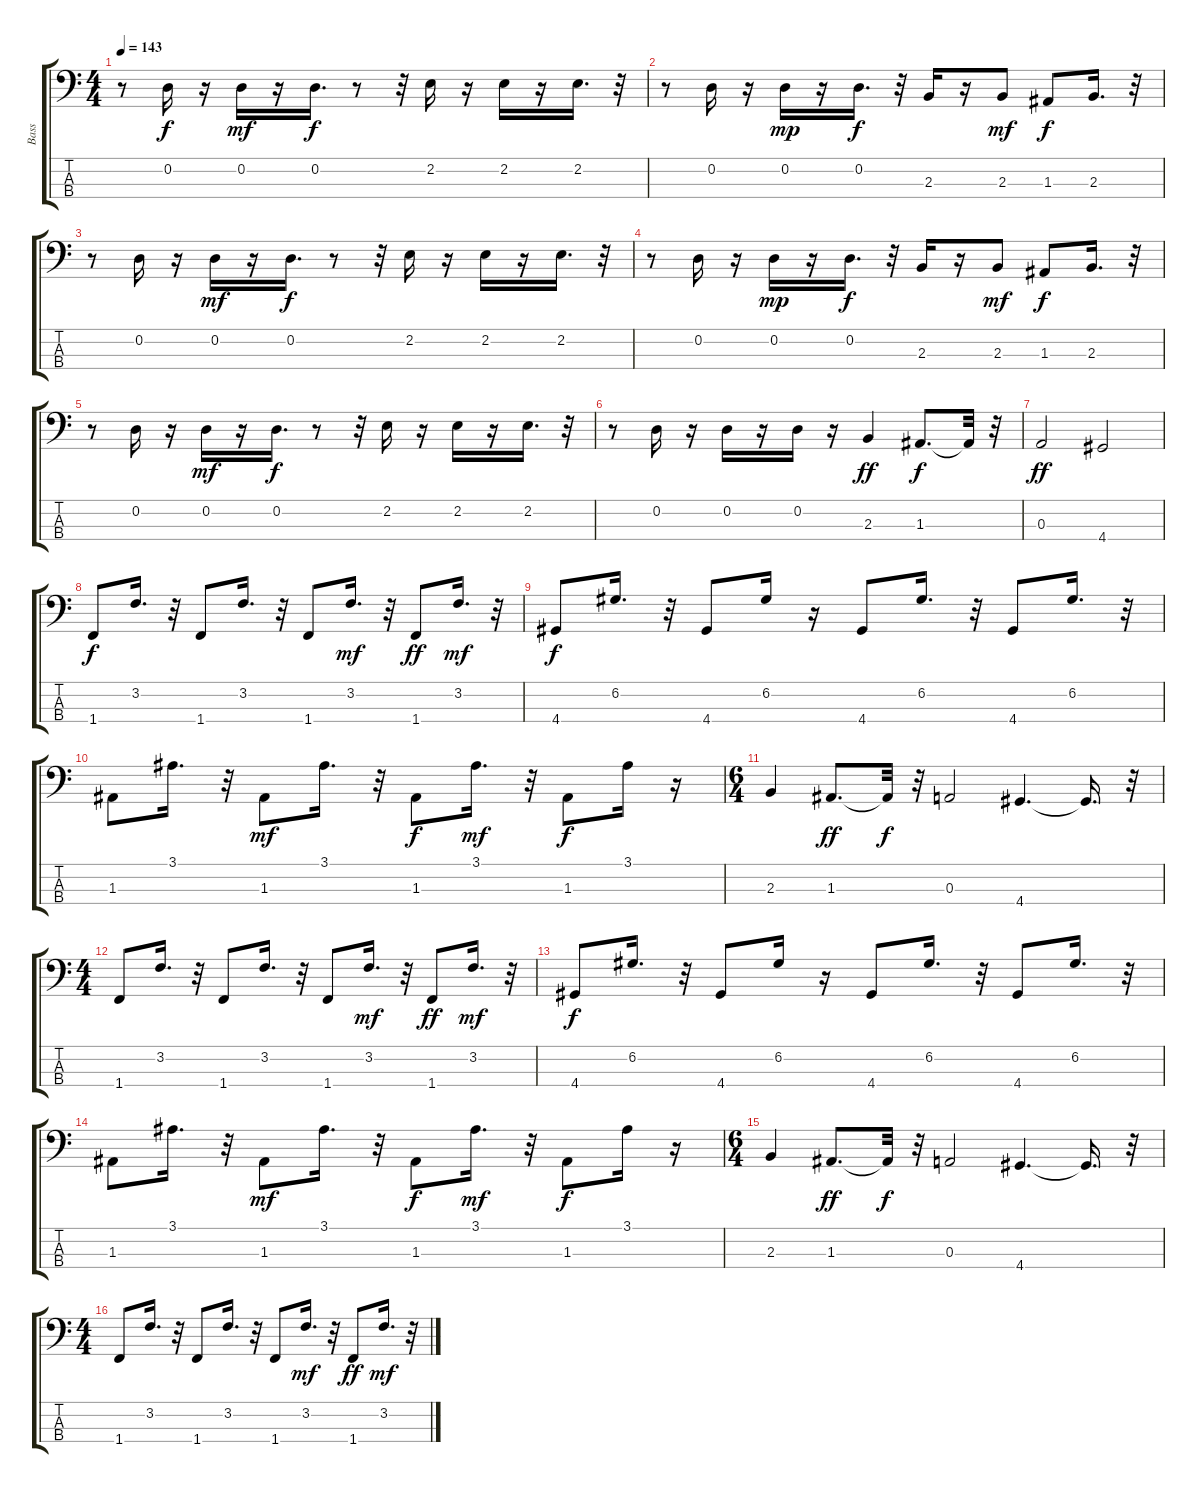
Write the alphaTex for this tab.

\track ("Bass" "Bass") {instrument electricbassfinger}
\staff {score tabs}
\tuning (G2 D2 A1 E1) {hide}
\ts (4 4)
\tempo 143
\clef f4
\ks c
r.8{dy f} 0.2.16 r.16 0.2.16{dy mf} r.16 0.2.16{d dy f} r.8 r.32 2.2.16 r.16 2.2.16 r.16 2.2.16{d} r.32 |
r.8 0.2.16 r.16 0.2.16{dy mp} r.16 0.2.16{d dy f} r.32 2.3.16 r.16 2.3.8{dy mf} 1.3.8{dy f} 2.3.16{d} r.32 |
r.8 0.2.16 r.16 0.2.16{dy mf} r.16 0.2.16{d dy f} r.8 r.32 2.2.16 r.16 2.2.16 r.16 2.2.16{d} r.32 |
r.8 0.2.16 r.16 0.2.16{dy mp} r.16 0.2.16{d dy f} r.32 2.3.16 r.16 2.3.8{dy mf} 1.3.8{dy f} 2.3.16{d} r.32 |
r.8 0.2.16 r.16 0.2.16{dy mf} r.16 0.2.16{d dy f} r.8 r.32 2.2.16 r.16 2.2.16 r.16 2.2.16{d} r.32 |
r.8 0.2.16 r.16 0.2.16 r.16 0.2.16 r.16 2.3.4{dy ff} 1.3.8{d dy f} 1.3{t}.32 r.32 |
0.3.2{dy ff} 4.4.2 |
1.4.8{dy f} 3.2.16{d} r.32 1.4.8 3.2.16{d} r.32 1.4.8 3.2.16{d dy mf} r.32 1.4.8{dy ff} 3.2.16{d dy mf} r.32 |
4.4.8{dy f} 6.2.16{d} r.32 4.4.8 6.2.16 r.16 4.4.8 6.2.16{d} r.32 4.4.8 6.2.16{d} r.32 |
1.3.8 3.1.16{d} r.32 1.3.8{dy mf} 3.1.16{d} r.32 1.3.8{dy f} 3.1.16{d dy mf} r.32 1.3.8{dy f} 3.1.16 r.16 |
\ts (6 4)
2.3.4 1.3.8{d dy ff} 1.3{t}.32{dy f} r.32 0.3.2 4.4.4{d} 4.4{t}.16{d} r.32 |
\ts (4 4)
1.4.8 3.2.16{d} r.32 1.4.8 3.2.16{d} r.32 1.4.8 3.2.16{d dy mf} r.32 1.4.8{dy ff} 3.2.16{d dy mf} r.32 |
4.4.8{dy f} 6.2.16{d} r.32 4.4.8 6.2.16 r.16 4.4.8 6.2.16{d} r.32 4.4.8 6.2.16{d} r.32 |
1.3.8 3.1.16{d} r.32 1.3.8{dy mf} 3.1.16{d} r.32 1.3.8{dy f} 3.1.16{d dy mf} r.32 1.3.8{dy f} 3.1.16 r.16 |
\ts (6 4)
2.3.4 1.3.8{d dy ff} 1.3{t}.32{dy f} r.32 0.3.2 4.4.4{d} 4.4{t}.16{d} r.32 |
\ts (4 4)
1.4.8 3.2.16{d} r.32 1.4.8 3.2.16{d} r.32 1.4.8 3.2.16{d dy mf} r.32 1.4.8{dy ff} 3.2.16{d dy mf} r.32
